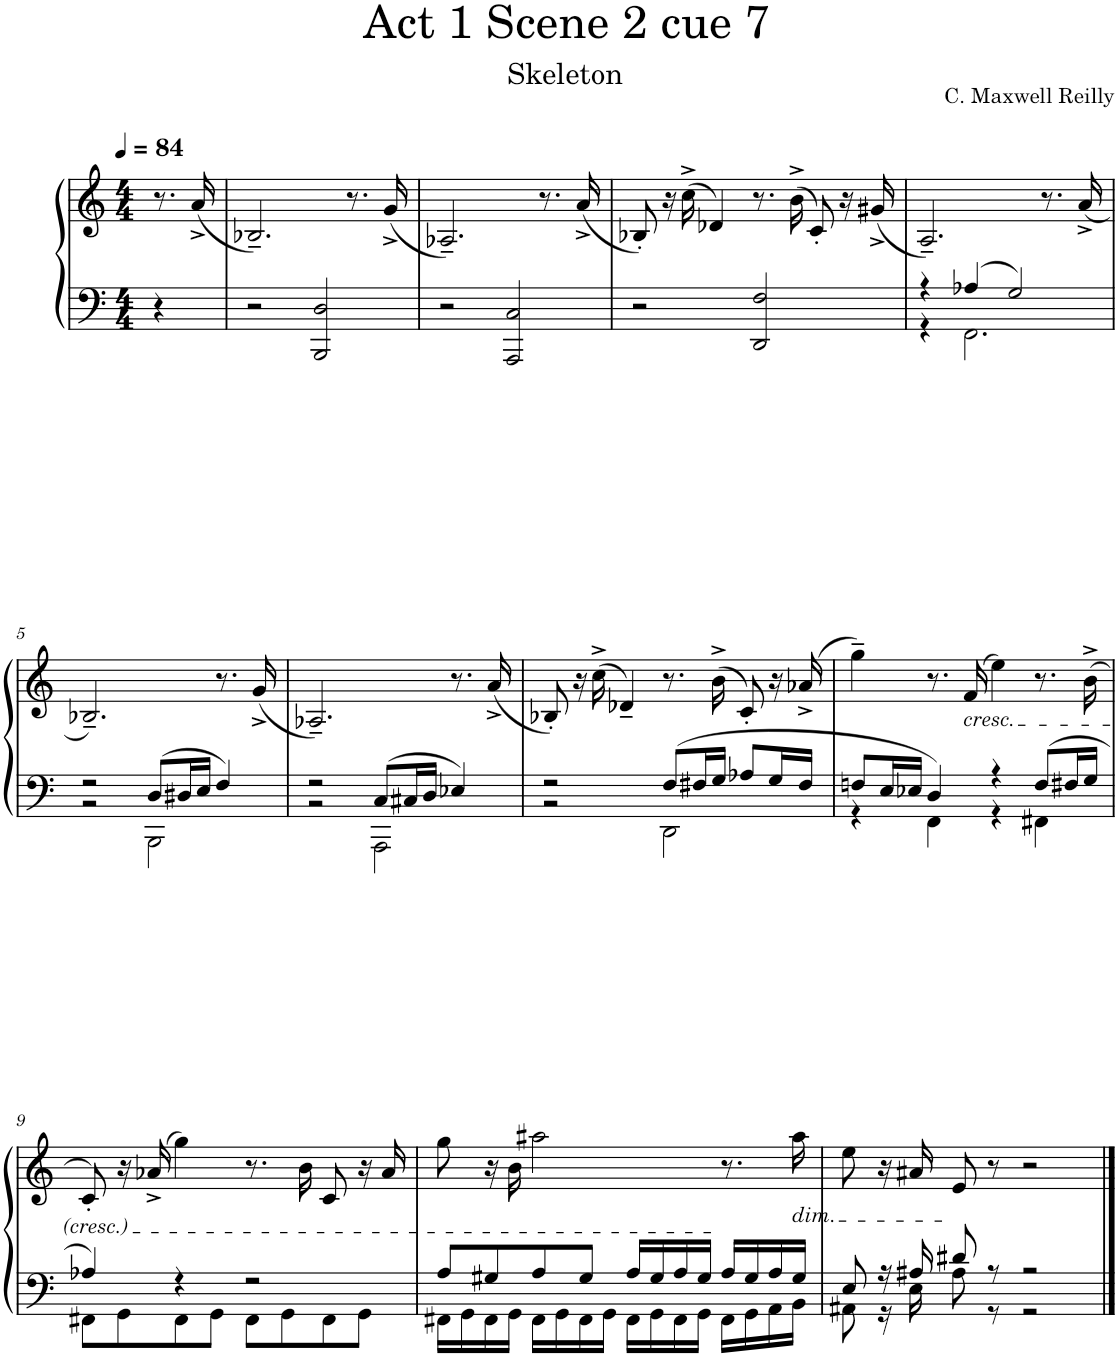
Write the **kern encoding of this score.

**kern	**kern
*part1	*part1
*staff2	*staff1
*I"Piano	*
*I'Pno.	*
*clefF4	*clefG2
*k[]	*k[]
*M4/4	*M4/4
*MM84	*MM84
=	=
4r	8.r
.	(16a^/
=1	=1
2r	2.B-X~/)
2BBB/ 2D/	.
.	8.r
.	(16g^/
=2	=2
2r	2.A-X~/)
2AAA/ 2C/	.
.	8.r
.	(16a^/
=3	=3
2r	8B-X'/)
.	16r
.	(16cc^\
.	4d-X/)
2DD/ 2F/	8.r
.	(16b^\
.	8c'/)
.	16r
.	(16g#X^/
=4	=4
*^	*
4r	4r	2.A~/)
4A-X/	2.FF\	.
2G/	.	.
.	.	8.r
.	.	(16a^/
!!LO:LB:g=z
=5	=5	=5
2r	2r	2.B-X~/)
8D/L	2BBB\	.
16D#X/L	.	.
16E/JJ	.	.
4F/	.	8.r
.	.	(16g^/
=6	=6	=6
2r	2r	2.A-X~/)
8C/L	2AAA\	.
16C#X/L	.	.
16D/JJ	.	.
4E-X/	.	8.r
.	.	(16a^/
=7	=7	=7
2r	2r	8B-X'/)
.	.	16r
.	.	(16cc^\
.	.	4d-X~/)
8F/L	2DD\	8.r
16F#X/L	.	.
16G/JJ	.	(16b^\
8A-X/L	.	8c'/)
16G/L	.	16r
16F#/JJ	.	(16a-X^/
=8	=8	=8
8Fn/L	4r	4gg~\)
16E/L	.	.
16E-X/JJ	.	.
4D/	4FF\	8.r
!	!	!LO:TX:b:i:t=cresc.
.	.	(16f/
4r	4r	4ee\)
8F/L	4FF#X\	8.r
16F#X/L	.	.
16G/JJ	.	(16b^\
!!LO:LB:g=z
=9	=9	=9
4A-X/	8FF#X\L	8c'/)
.	8GG\	16r
.	.	(16a-X^/
4r	8FF#\	4gg\)
.	8GG\J	.
2r	8FF#\L	8.r
.	8GG\	.
.	.	16b\
.	8FF#\	8c/
.	8GG\J	16r
.	.	16a-/
=10	=10	=10
8A/L	16FF#X\LL	8gg\
.	16GG\	.
8G#X/	16FF#\	16r
.	16GG\JJ	16b\
8A/	16FF#\LL	2aa#X\
.	16GG\	.
8G#/J	16FF#\	.
.	16GG\JJ	.
16A/LL	16FF#\LL	.
16G#/	16GG\	.
16A/	16FF#\	.
16G#/JJ	16GG\JJ	.
16A/LL	16FF#\LL	8.r
16G#/	16GG\	.
16A/	16AA\	.
!	!	!LO:TX:b:i:t=dim.
16G#/JJ	16BB\JJ	16aa#\
=11	=11	=11
8E/	8AA#X\	8ee\
16r	16r	16r
16A#X/	16E\	16a#X/
8d#X/	8A#\	8e/
8r	8r	8r
2r	2r	2r
*v	*v	*
==	==
*-	*-
